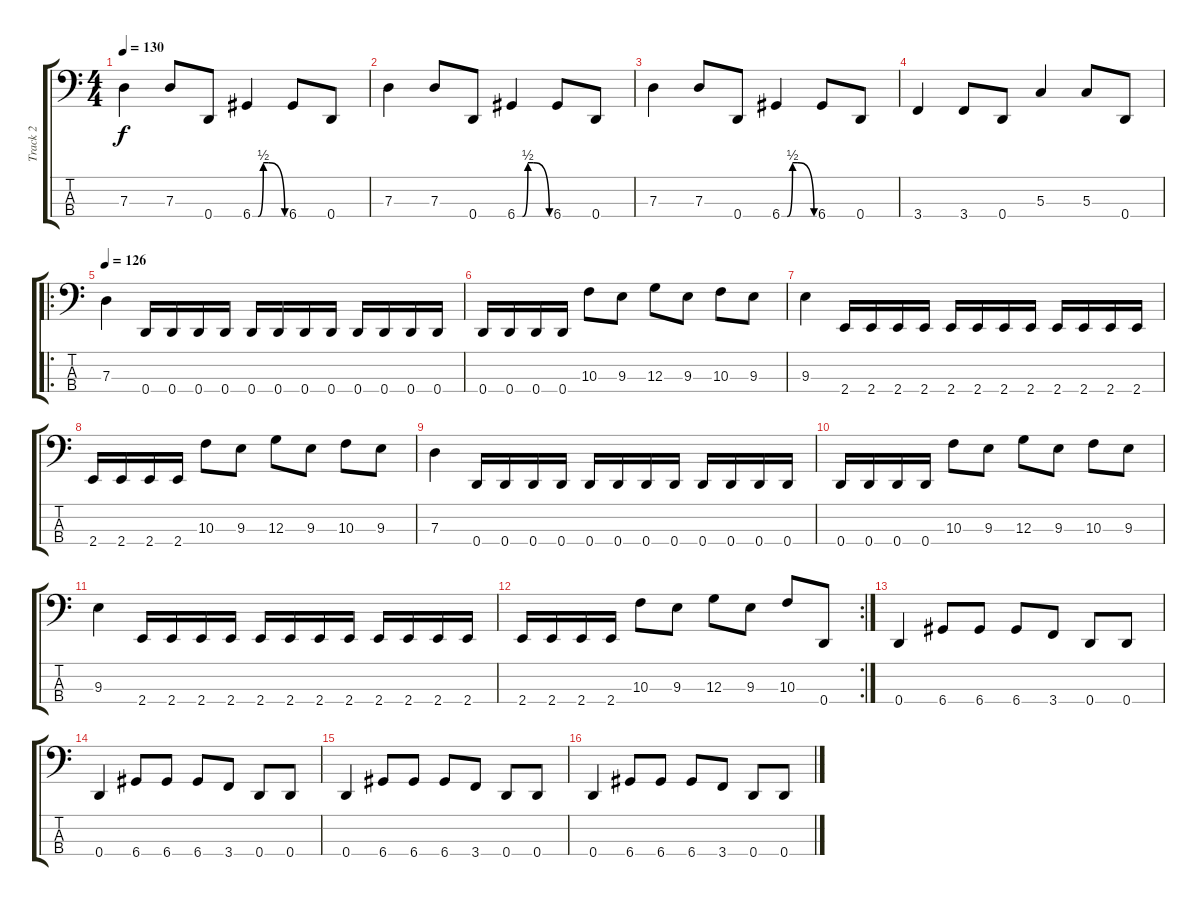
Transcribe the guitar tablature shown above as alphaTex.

\track ("Track 2" "Track 2") {instrument electricbassfinger}
\staff {score tabs}
\tuning (F2 C2 G1 D1) {hide}
\ts (4 4)
\tempo 130
\clef f4
\ks c
7.3.4{dy f} 7.3.8 0.4.8 6.4{be (custom 0 0 10 0 20 2 30 2 60 0)}.4 6.4.8 0.4.8 |
7.3.4 7.3.8 0.4.8 6.4{be (custom 0 0 10 0 20 2 30 2 60 0)}.4 6.4.8 0.4.8 |
7.3.4 7.3.8 0.4.8 6.4{be (custom 0 0 10 0 20 2 30 2 60 0)}.4 6.4.8 0.4.8 |
3.4.4 3.4.8 0.4.8 5.3.4 5.3.8 0.4.8 |
\ro
\tempo 126
7.3.4 0.4.16 0.4.16 0.4.16 0.4.16 0.4.16 0.4.16 0.4.16 0.4.16 0.4.16 0.4.16 0.4.16 0.4.16 |
0.4.16 0.4.16 0.4.16 0.4.16 10.3.8 9.3.8 12.3.8 9.3.8 10.3.8 9.3.8 |
9.3.4 2.4.16 2.4.16 2.4.16 2.4.16 2.4.16 2.4.16 2.4.16 2.4.16 2.4.16 2.4.16 2.4.16 2.4.16 |
2.4.16 2.4.16 2.4.16 2.4.16 10.3.8 9.3.8 12.3.8 9.3.8 10.3.8 9.3.8 |
7.3.4 0.4.16 0.4.16 0.4.16 0.4.16 0.4.16 0.4.16 0.4.16 0.4.16 0.4.16 0.4.16 0.4.16 0.4.16 |
0.4.16 0.4.16 0.4.16 0.4.16 10.3.8 9.3.8 12.3.8 9.3.8 10.3.8 9.3.8 |
9.3.4 2.4.16 2.4.16 2.4.16 2.4.16 2.4.16 2.4.16 2.4.16 2.4.16 2.4.16 2.4.16 2.4.16 2.4.16 |
\rc 2
2.4.16 2.4.16 2.4.16 2.4.16 10.3.8 9.3.8 12.3.8 9.3.8 10.3.8 0.4.8 |
0.4.4 6.4.8 6.4.8 6.4.8 3.4.8 0.4.8 0.4.8 |
0.4.4 6.4.8 6.4.8 6.4.8 3.4.8 0.4.8 0.4.8 |
0.4.4 6.4.8 6.4.8 6.4.8 3.4.8 0.4.8 0.4.8 |
0.4.4 6.4.8 6.4.8 6.4.8 3.4.8 0.4.8 0.4.8
